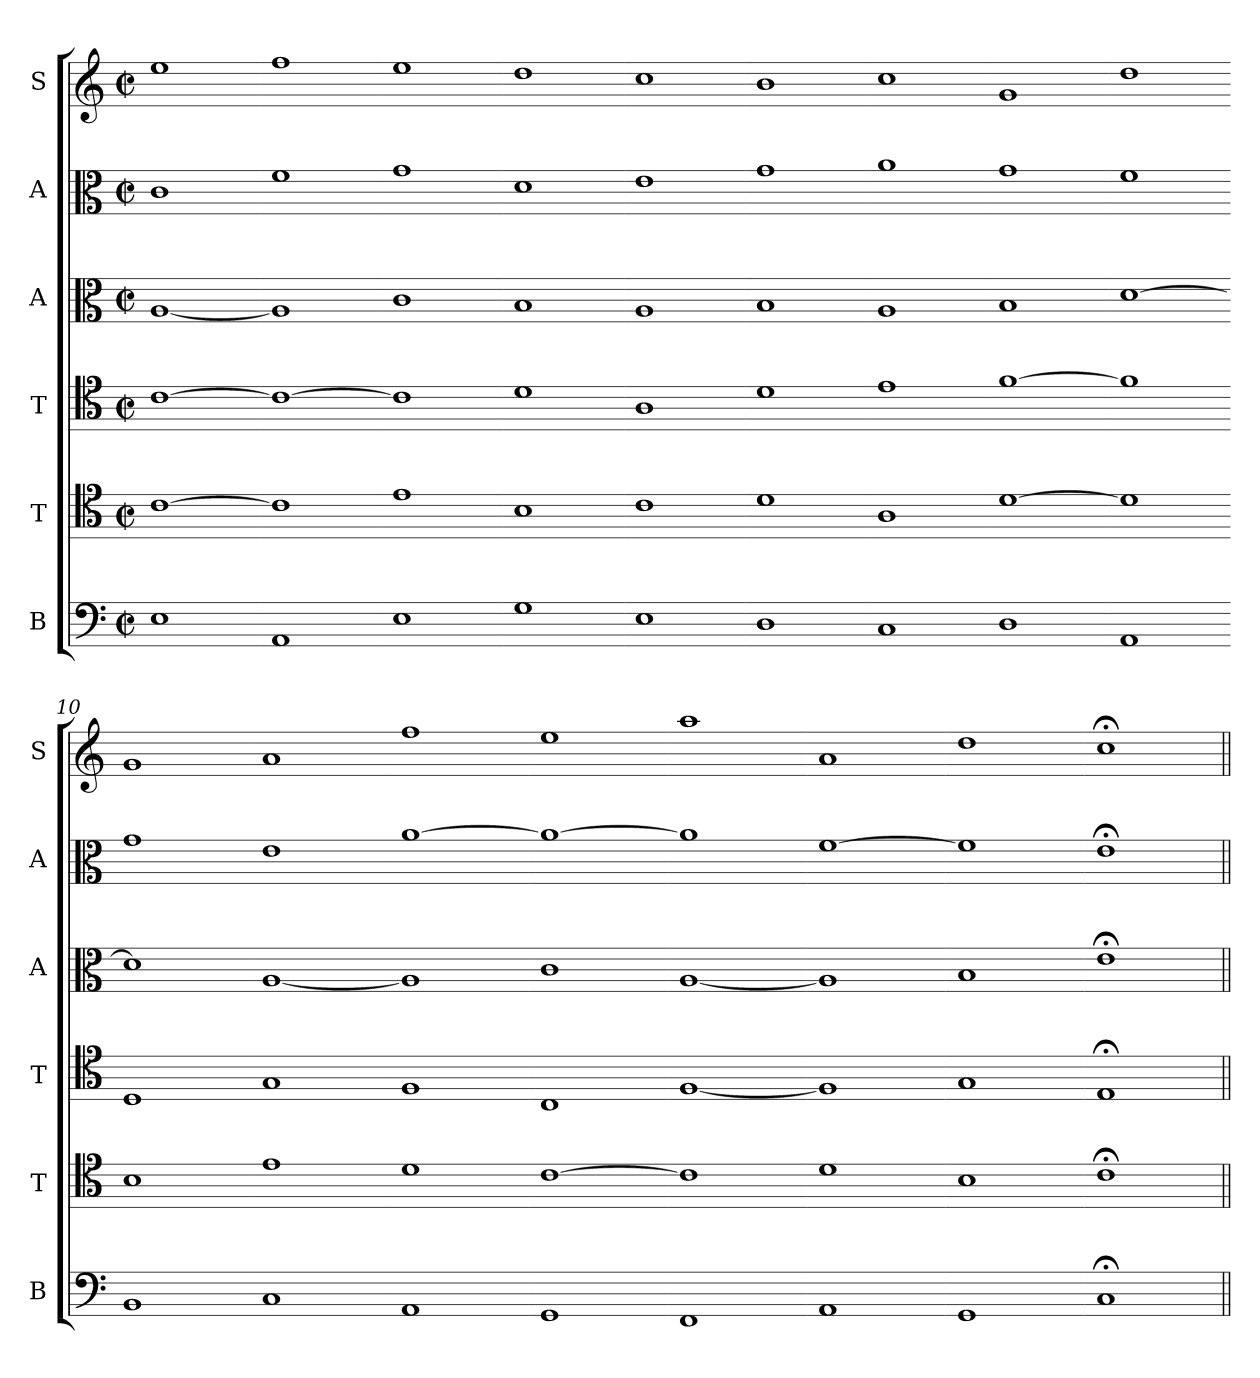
**kern	**kern	**kern	**kern	**kern	**kern
*part6	*part5	*part4	*part3	*part2	*part1
*staff6	*staff5	*staff4	*staff3	*staff2	*staff1
*I"B	*I"T	*I"T	*I"A	*I"A	*I"S
*I'B	*I'T	*I'T	*I'A	*I'A	*I'S
*clefF4	*clefC4	*clefC4	*clefC3	*clefC3	*clefG2
*k[]	*k[]	*k[]	*k[]	*k[]	*k[]
*M2/2	*M2/2	*M2/2	*M2/2	*M2/2	*M2/2
*met(c|)	*met(c|)	*met(c|)	*met(c|)	*met(c|)	*met(c|)
*MM208	*MM208	*MM208	*MM208	*MM208	*MM208
=1	=1	=1	=1	=1	=1
1E	[1c	[1c	[1A	1c	1ee
=2-	=2-	=2-	=2-	=2-	=2-
1AA	1c]	1c_	1A]	1f	1ff
=3-	=3-	=3-	=3-	=3-	=3-
1E	1e	1c]	1c	1g	1ee
=4-	=4-	=4-	=4-	=4-	=4-
1G	1B	1d	1B	1d	1dd
=5-	=5-	=5-	=5-	=5-	=5-
1E	1c	1A	1A	1e	1cc
=6-	=6-	=6-	=6-	=6-	=6-
1D	1d	1d	1B	1g	1b
=7-	=7-	=7-	=7-	=7-	=7-
1C	1A	1e	1A	1a	1cc
=8-	=8-	=8-	=8-	=8-	=8-
1D	[1d	[1f	1B	1g	1g
=9-	=9-	=9-	=9-	=9-	=9-
1AA	1d]	1f]	[1d	1f	1dd
=10-	=10-	=10-	=10-	=10-	=10-
1BB	1B	1D	1d]	1g	1g
=11-	=11-	=11-	=11-	=11-	=11-
1C	1e	1G	[1A	1e	1a
=12-	=12-	=12-	=12-	=12-	=12-
1AA	1d	1F	1A]	[1a	1ff
=13-	=13-	=13-	=13-	=13-	=13-
1GG	[1c	1C	1c	1a_	1ee
=14-	=14-	=14-	=14-	=14-	=14-
1FF	1c]	[1F	[1A	1a]	1aa
=15-	=15-	=15-	=15-	=15-	=15-
1AA	1d	1F]	1A]	[1f	1a
=16-	=16-	=16-	=16-	=16-	=16-
1GG	1B	1G	1B	1f]	1dd
=17-	=17-	=17-	=17-	=17-	=17-
1C;<	1c;<	1E;<	1e;<	1e;	1cc;<
=||	=||	=||	=||	=||	=||
*-	*-	*-	*-	*-	*-
